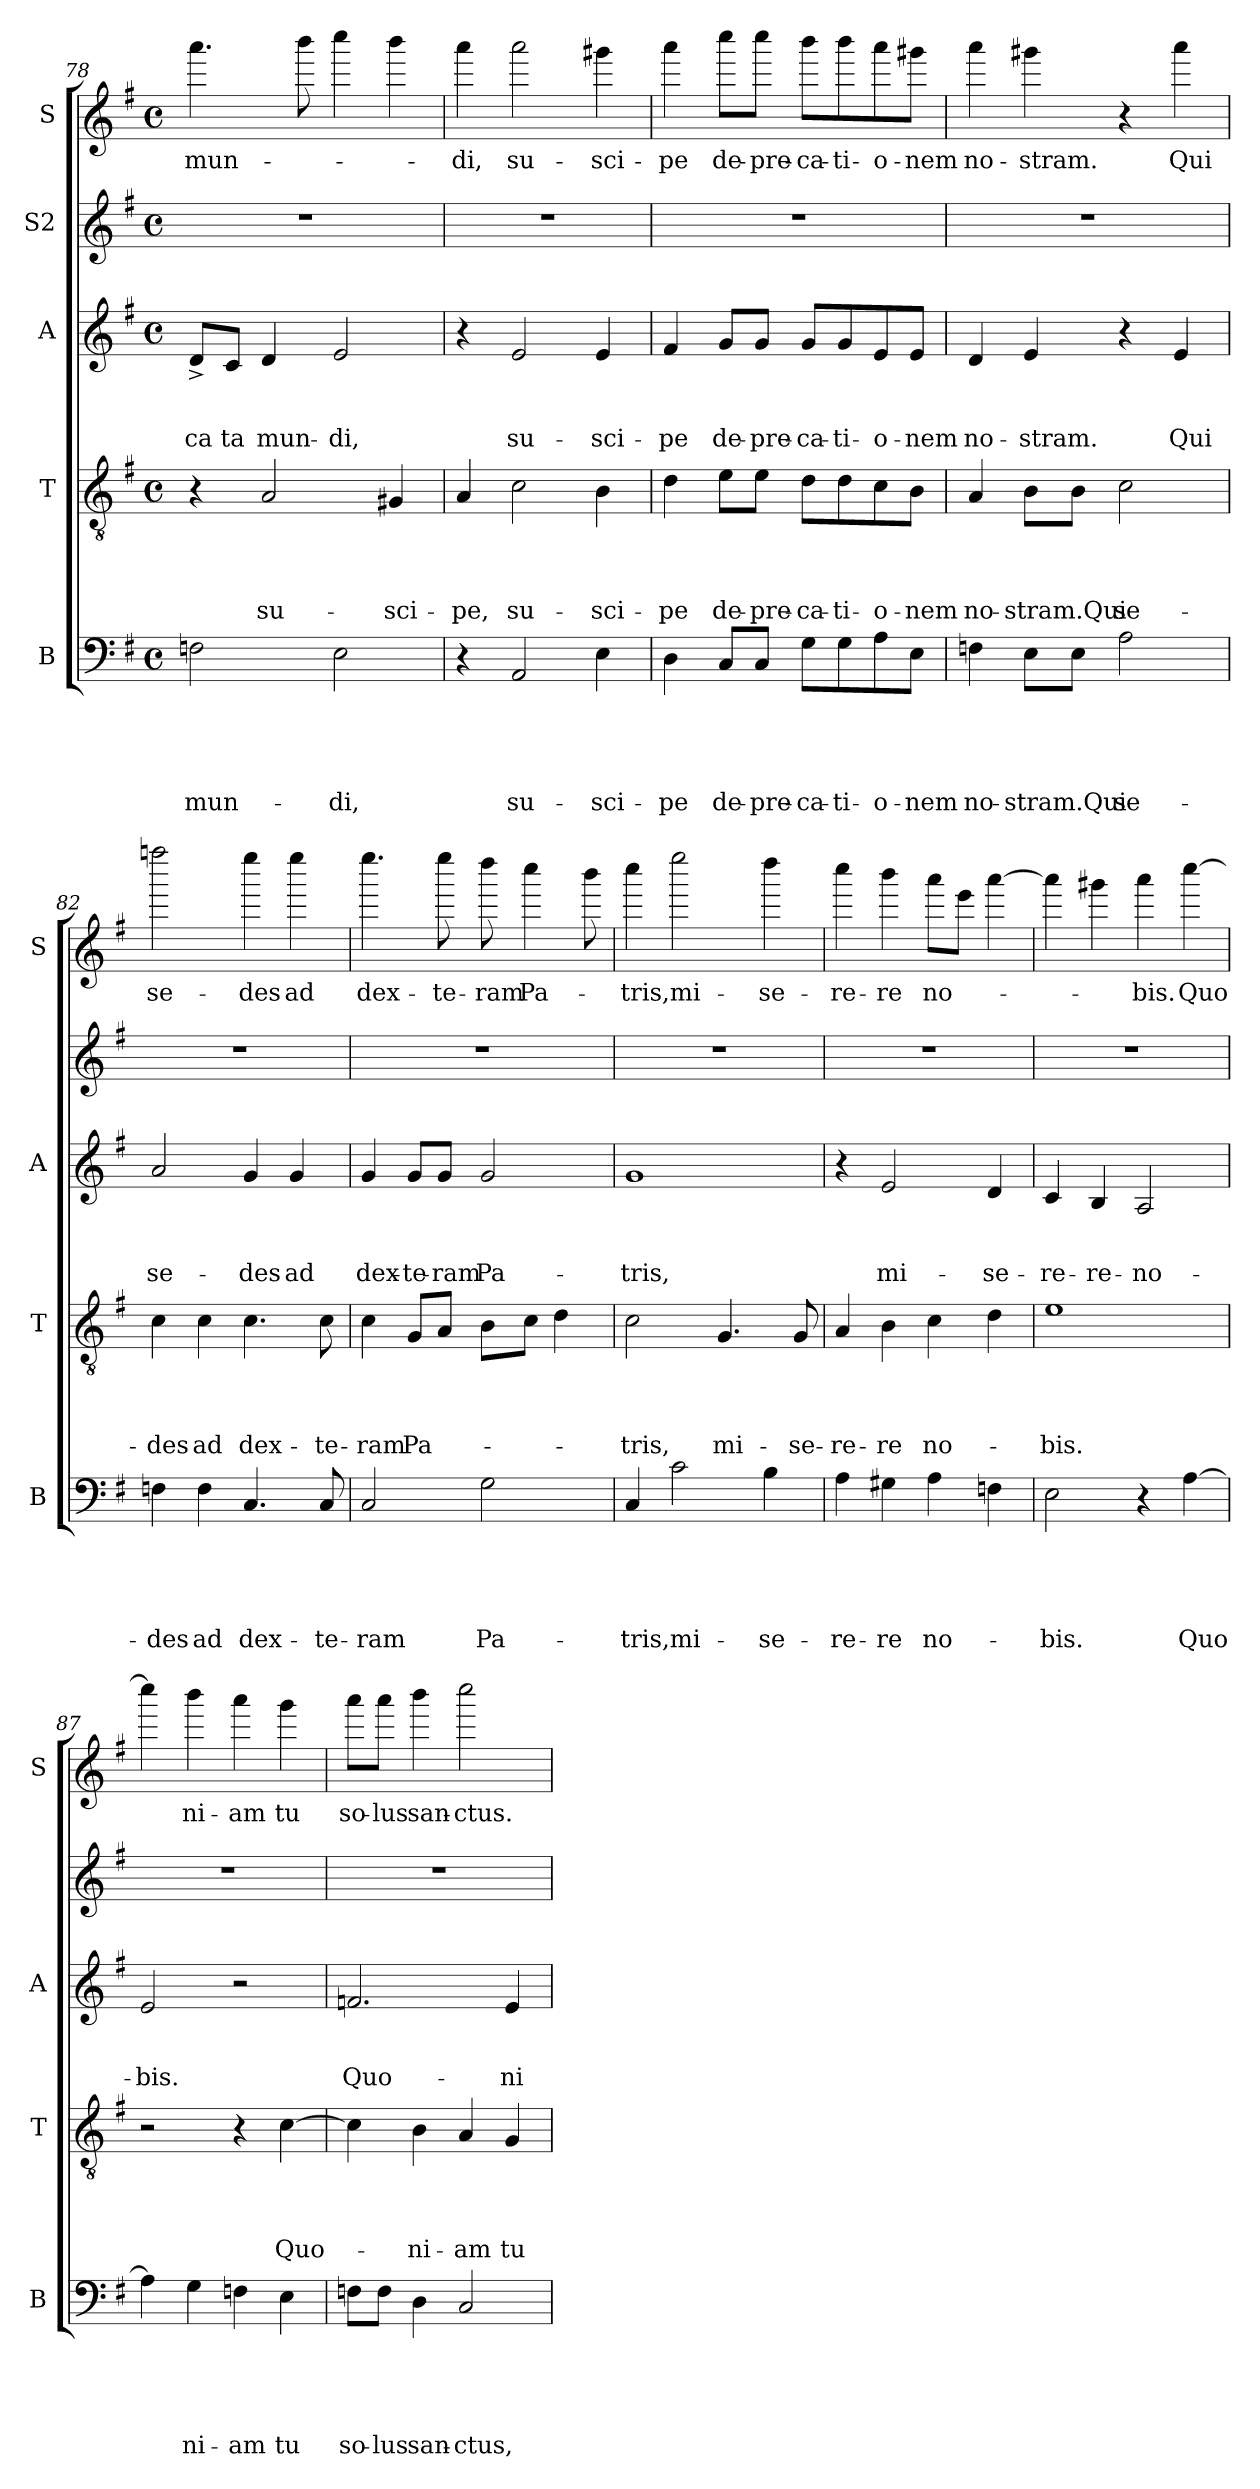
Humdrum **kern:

**kern	**text	**text	**text	**text	**text	**kern	**text	**text	**text	**text	**kern	**text	**text	**text	**kern	**kern	**text
*part5	*part5	*part5	*part5	*part5	*part5	*part4	*part4	*part4	*part4	*part4	*part3	*part3	*part3	*part3	*part2	*part1	*part1
*staff5	*staff5	*staff5	*staff5	*staff5	*staff5	*staff4	*staff4	*staff4	*staff4	*staff4	*staff3	*staff3	*staff3	*staff3	*staff2	*staff1	*staff1
*I"B	*	*	*	*	*	*I"T	*	*	*	*	*I"A	*	*	*	*I"S2	*I"S	*
*I'B	*	*	*	*	*	*I'T	*	*	*	*	*I'A	*	*	*	*	*I'S	*
*clefF4	*	*	*	*	*	*clefGv2	*	*	*	*	*clefG2	*	*	*	*clefG2	*clefG2	*
*k[f#]	*	*	*	*	*	*k[f#]	*	*	*	*	*k[f#]	*	*	*	*k[f#]	*k[f#]	*
*G:	*	*	*	*	*	*G:	*	*	*	*	*G:	*	*	*	*G:	*G:	*
*M4/4	*	*	*	*	*	*M4/4	*	*	*	*	*M4/4	*	*	*	*M4/4	*M4/4	*
*met(c)	*	*	*	*	*	*met(c)	*	*	*	*	*met(c)	*	*	*	*met(c)	*met(c)	*
=78	=78	=78	=78	=78	=78	=78	=78	=78	=78	=78	=78	=78	=78	=78	=78	=78	=78
!	!	!	!	!	!LO:LY:b	!	!	!	!	!	!	!	!	!LO:LY:b	!	!	!LO:LY:b
2Fn\	.	.	.	.	mun-	4r	.	.	.	.	8d^</L	.	.	-ca	1r	4.aaa\	mun-
!	!	!	!	!	!	!	!	!	!	!	!	!	!	!LO:LY:b	!	!	!
.	.	.	.	.	.	.	.	.	.	.	8c/J	.	.	ta	.	.	.
!	!	!	!	!	!	!	!	!	!	!LO:LY:b	!	!	!	!LO:LY:b	!	!	!
.	.	.	.	.	.	2A/	.	.	.	su-	4d/	.	.	mun-	.	.	.
.	.	.	.	.	.	.	.	.	.	.	.	.	.	.	.	8bbb\	.
!	!	!	!	!	!LO:LY:b	!	!	!	!	!	!	!	!	!LO:LY:b:rj	!	!	!
2E\	.	.	.	.	-di,	.	.	.	.	.	2e/	.	.	-di,	.	4cccc\	.
!	!	!	!	!	!	!	!	!	!	!LO:LY:b	!	!	!	!	!	!	!
.	.	.	.	.	.	4G#X/	.	.	.	-sci-	.	.	.	.	.	4bbb\	.
=79	=79	=79	=79	=79	=79	=79	=79	=79	=79	=79	=79	=79	=79	=79	=79	=79	=79
!	!	!	!	!	!	!	!	!	!	!LO:LY:b	!	!	!	!	!	!	!LO:LY:b
4r	.	.	.	.	.	4A/	.	.	.	-pe,	4r	.	.	.	1r	4aaa\	-di,
!	!	!	!	!	!LO:LY:b	!	!	!	!	!LO:LY:b	!	!	!	!LO:LY:b	!	!	!LO:LY:b
2AA/	.	.	.	.	su-	2c\	.	.	.	su-	2e/	.	.	su-	.	2aaa\	su-
!	!	!	!	!	!LO:LY:b	!	!	!	!	!LO:LY:b	!	!	!	!LO:LY:b	!	!	!LO:LY:b
4E\	.	.	.	.	-sci-	4B\	.	.	.	-sci-	4e/	.	.	-sci-	.	4ggg#X\	-sci-
=80	=80	=80	=80	=80	=80	=80	=80	=80	=80	=80	=80	=80	=80	=80	=80	=80	=80
!	!	!	!	!	!LO:LY:b	!	!	!	!	!LO:LY:b	!	!	!	!LO:LY:b	!	!	!LO:LY:b
4D\	.	.	.	.	-pe	4d\	.	.	.	-pe	4f#/	.	.	-pe	1r	4aaa\	-pe
!	!	!	!	!	!LO:LY:b	!	!	!	!	!LO:LY:b	!	!	!	!LO:LY:b	!	!	!LO:LY:b
8C/L	.	.	.	.	de-	8e\L	.	.	.	de-	8g/L	.	.	de-	.	8cccc\L	de-
!	!	!	!	!	!LO:LY:b	!	!	!	!	!LO:LY:b	!	!	!	!LO:LY:b	!	!	!LO:LY:b
8C/J	.	.	.	.	-pre-	8e\J	.	.	.	-pre-	8g/J	.	.	-pre-	.	8cccc\J	-pre-
!	!	!	!	!	!LO:LY:b	!	!	!	!	!LO:LY:b	!	!	!	!LO:LY:b	!	!	!LO:LY:b
8G\L	.	.	.	.	-ca-	8d\L	.	.	.	-ca-	8g/L	.	.	-ca-	.	8bbb\L	-ca-
!	!	!	!	!	!LO:LY:b	!	!	!	!	!LO:LY:b	!	!	!	!LO:LY:b	!	!	!LO:LY:b
8G\	.	.	.	.	-ti-	8d\	.	.	.	-ti-	8g/	.	.	-ti-	.	8bbb\	-ti-
!	!	!	!	!	!LO:LY:b	!	!	!	!	!LO:LY:b	!	!	!	!LO:LY:b	!	!	!LO:LY:b
8A\	.	.	.	.	-o-	8c\	.	.	.	-o-	8e/	.	.	-o-	.	8aaa\	-o-
!	!	!	!	!	!LO:LY:b:rj	!	!	!	!	!LO:LY:b:rj	!	!	!	!LO:LY:b:rj	!	!	!LO:LY:b:rj
8E\J	.	.	.	.	-nem	8B\J	.	.	.	-nem	8e/J	.	.	-nem	.	8ggg#X\J	-nem
!!LO:PB:g=z
=81	=81	=81	=81	=81	=81	=81	=81	=81	=81	=81	=81	=81	=81	=81	=81	=81	=81
!	!	!	!	!	!LO:LY:b	!	!	!	!	!LO:LY:b	!	!	!	!LO:LY:b	!	!	!LO:LY:b
4Fn\	.	.	.	.	no-	4A/	.	.	.	no-	4d/	.	.	no-	1r	4aaa\	no-
!	!	!	!	!	!LO:LY:b	!	!	!	!	!LO:LY:b	!	!	!	!LO:LY:b	!	!	!LO:LY:b
8E\L	.	.	.	.	-stram.Qui	8B\L	.	.	.	-stram.Qui	4e/	.	.	-stram.	.	4ggg#X\	-stram.
8E\J	.	.	.	.	.	8B\J	.	.	.	.	.	.	.	.	.	.	.
!	!	!	!	!	!LO:LY:b	!	!	!	!	!LO:LY:b	!	!	!	!	!	!	!
2A\	.	.	.	.	se-	2c\	.	.	.	se-	4r	.	.	.	.	4r	.
!	!	!	!	!	!	!	!	!	!	!	!	!	!	!LO:LY:b	!	!	!LO:LY:b
.	.	.	.	.	.	.	.	.	.	.	4e/	.	.	Qui	.	4aaa\	Qui
=82	=82	=82	=82	=82	=82	=82	=82	=82	=82	=82	=82	=82	=82	=82	=82	=82	=82
!	!	!	!	!	!LO:LY:b	!	!	!	!	!LO:LY:b	!	!	!	!LO:LY:b	!	!	!LO:LY:b
4Fn\	.	.	.	.	-des	4c\	.	.	.	-des	2a/	.	.	se-	1r	2ffffn\	se-
!	!	!	!	!	!LO:LY:b	!	!	!	!	!LO:LY:b	!	!	!	!	!	!	!
4F\	.	.	.	.	ad	4c\	.	.	.	ad	.	.	.	.	.	.	.
!	!	!	!	!	!LO:LY:b	!	!	!	!	!LO:LY:b	!	!	!	!LO:LY:b	!	!	!LO:LY:b
4.C/	.	.	.	.	dex-	4.c\	.	.	.	dex-	4g/	.	.	-des	.	4eeee\	-des
!	!	!	!	!	!	!	!	!	!	!	!	!	!	!LO:LY:b	!	!	!LO:LY:b
.	.	.	.	.	.	.	.	.	.	.	4g/	.	.	ad	.	4eeee\	ad
!	!	!	!	!	!LO:LY:b	!	!	!	!	!LO:LY:b	!	!	!	!	!	!	!
8C/	.	.	.	.	-te-	8c\	.	.	.	-te-	.	.	.	.	.	.	.
=83	=83	=83	=83	=83	=83	=83	=83	=83	=83	=83	=83	=83	=83	=83	=83	=83	=83
!	!	!	!	!	!LO:LY:b	!	!	!	!	!LO:LY:b	!	!	!	!LO:LY:b	!	!	!LO:LY:b
2C/	.	.	.	.	-ram	4c\	.	.	.	-ram	4g/	.	.	dex-	1r	4.eeee\	dex-
!	!	!	!	!	!	!	!	!	!	!LO:LY:b	!	!	!	!LO:LY:b	!	!	!
.	.	.	.	.	.	8G/L	.	.	.	Pa-	8g/L	.	.	-te-	.	.	.
!	!	!	!	!	!	!	!	!	!	!	!	!	!	!LO:LY:b:rj	!	!	!LO:LY:b
.	.	.	.	.	.	8A/J	.	.	.	.	8g/J	.	.	-ram	.	8eeee\	-te-
!	!	!	!	!	!LO:LY:b	!	!	!	!	!	!	!	!	!LO:LY:b	!	!	!LO:LY:b
2G\	.	.	.	.	Pa-	8B\L	.	.	.	.	2g/	.	.	Pa-	.	8dddd\	-ram
!	!	!	!	!	!	!	!	!	!	!	!	!	!	!	!	!	!LO:LY:b
.	.	.	.	.	.	8c\J	.	.	.	.	.	.	.	.	.	4cccc\	Pa-
.	.	.	.	.	.	4d\	.	.	.	.	.	.	.	.	.	.	.
.	.	.	.	.	.	.	.	.	.	.	.	.	.	.	.	8bbb\	.
=84	=84	=84	=84	=84	=84	=84	=84	=84	=84	=84	=84	=84	=84	=84	=84	=84	=84
!	!	!	!	!	!LO:LY:b	!	!	!	!	!LO:LY:b	!	!	!	!LO:LY:b	!	!	!LO:LY:b
4C/	.	.	.	.	-tris,mi-	2c\	.	.	.	-tris,	1g	.	.	-tris,	1r	4cccc\	-tris,mi-
2c\	.	.	.	.	.	.	.	.	.	.	.	.	.	.	.	2eeee\	.
!	!	!	!	!	!	!	!	!	!	!LO:LY:b	!	!	!	!	!	!	!
.	.	.	.	.	.	4.G/	.	.	.	mi-	.	.	.	.	.	.	.
!	!	!	!	!	!LO:LY:b	!	!	!	!	!	!	!	!	!	!	!	!LO:LY:b
4B\	.	.	.	.	-se-	.	.	.	.	.	.	.	.	.	.	4dddd\	-se-
!	!	!	!	!	!	!	!	!	!	!LO:LY:b	!	!	!	!	!	!	!
.	.	.	.	.	.	8G/	.	.	.	-se-	.	.	.	.	.	.	.
=85	=85	=85	=85	=85	=85	=85	=85	=85	=85	=85	=85	=85	=85	=85	=85	=85	=85
!	!	!	!	!	!LO:LY:b	!	!	!	!	!LO:LY:b	!	!	!	!	!	!	!LO:LY:b
4A\	.	.	.	.	-re-	4A/	.	.	.	-re-	4r	.	.	.	1r	4cccc\	-re-
!	!	!	!	!	!LO:LY:b	!	!	!	!	!LO:LY:b	!	!	!	!LO:LY:b	!	!	!LO:LY:b
4G#X\	.	.	.	.	-re	4B\	.	.	.	-re	2e/	.	.	mi-	.	4bbb\	-re
!	!	!	!	!	!LO:LY:b	!	!	!	!	!LO:LY:b	!	!	!	!	!	!	!LO:LY:b
4A\	.	.	.	.	no-	4c\	.	.	.	no-	.	.	.	.	.	8aaa\L	no-
.	.	.	.	.	.	.	.	.	.	.	.	.	.	.	.	8eee\J	.
!	!	!	!	!	!	!	!	!	!	!	!	!	!	!LO:LY:b	!	!	!
4Fn\	.	.	.	.	.	4d\	.	.	.	.	4d/	.	.	-se-	.	[<4aaa\	.
=86	=86	=86	=86	=86	=86	=86	=86	=86	=86	=86	=86	=86	=86	=86	=86	=86	=86
!	!	!	!	!	!LO:LY:b	!	!	!	!	!LO:LY:b	!	!	!	!LO:LY:b	!	!	!
2E\	.	.	.	.	-bis.	1e	.	.	.	-bis.	4c/	.	.	-re-	1r	4aaa\]	.
!	!	!	!	!	!	!	!	!	!	!	!	!	!	!LO:LY:b	!	!	!
.	.	.	.	.	.	.	.	.	.	.	4B/	.	.	-re-	.	4ggg#X\	.
!	!	!	!	!	!	!	!	!	!	!	!	!	!	!LO:LY:b	!	!	!LO:LY:b
4r	.	.	.	.	.	.	.	.	.	.	2A/	.	.	-no-	.	4aaa\	-bis.
!	!	!	!	!	!LO:LY:b	!	!	!	!	!	!	!	!	!	!	!	!LO:LY:b
[<4A\	.	.	.	.	Quo	.	.	.	.	.	.	.	.	.	.	[<4cccc\	Quo
!!LO:LB:g=z
=87	=87	=87	=87	=87	=87	=87	=87	=87	=87	=87	=87	=87	=87	=87	=87	=87	=87
!	!	!	!	!	!	!	!	!	!	!	!	!	!	!LO:LY:b	!	!	!
4A\]	.	.	.	.	.	2r	.	.	.	.	2e/	.	.	-bis.	1r	4cccc\]	.
!	!	!	!	!	!LO:LY:b	!	!	!	!	!	!	!	!	!	!	!	!LO:LY:b
4G\	.	.	.	.	ni-	.	.	.	.	.	.	.	.	.	.	4bbb\	ni-
!	!	!	!	!	!LO:LY:b	!	!	!	!	!	!	!	!	!	!	!	!LO:LY:b
4Fn\	.	.	.	.	-am	4r	.	.	.	.	2r	.	.	.	.	4aaa\	-am
!	!	!	!	!	!LO:LY:b	!	!	!	!	!LO:LY:b	!	!	!	!	!	!	!LO:LY:b
4E\	.	.	.	.	tu	[>4c\	.	.	.	Quo-	.	.	.	.	.	4ggg\	tu
=88	=88	=88	=88	=88	=88	=88	=88	=88	=88	=88	=88	=88	=88	=88	=88	=88	=88
!	!	!	!	!	!LO:LY:b	!	!	!	!	!	!	!	!	!LO:LY:b	!	!	!LO:LY:b
8Fn\L	.	.	.	.	so-	4c\]	.	.	.	.	2.fn/	.	.	Quo-	1r	8aaa\L	so-
!	!	!	!	!	!LO:LY:b:rj	!	!	!	!	!	!	!	!	!	!	!	!LO:LY:b:rj
8F\J	.	.	.	.	-lus	.	.	.	.	.	.	.	.	.	.	8aaa\J	-lus
!	!	!	!	!	!LO:LY:b	!	!	!	!	!LO:LY:b	!	!	!	!	!	!	!LO:LY:b
4D\	.	.	.	.	san-	4B\	.	.	.	-ni-	.	.	.	.	.	4bbb\	san-
!	!	!	!	!	!LO:LY:b	!	!	!	!	!LO:LY:b	!	!	!	!	!	!	!LO:LY:b
2C/	.	.	.	.	-ctus,	4A/	.	.	.	-am	.	.	.	.	.	2cccc\	-ctus.
!	!	!	!	!	!	!	!	!	!	!LO:LY:b	!	!	!	!LO:LY:b	!	!	!
.	.	.	.	.	.	4G/	.	.	.	tu	4e/	.	.	-ni-	.	.	.
=	=	=	=	=	=	=	=	=	=	=	=	=	=	=	=	=	=
*-	*-	*-	*-	*-	*-	*-	*-	*-	*-	*-	*-	*-	*-	*-	*-	*-	*-
